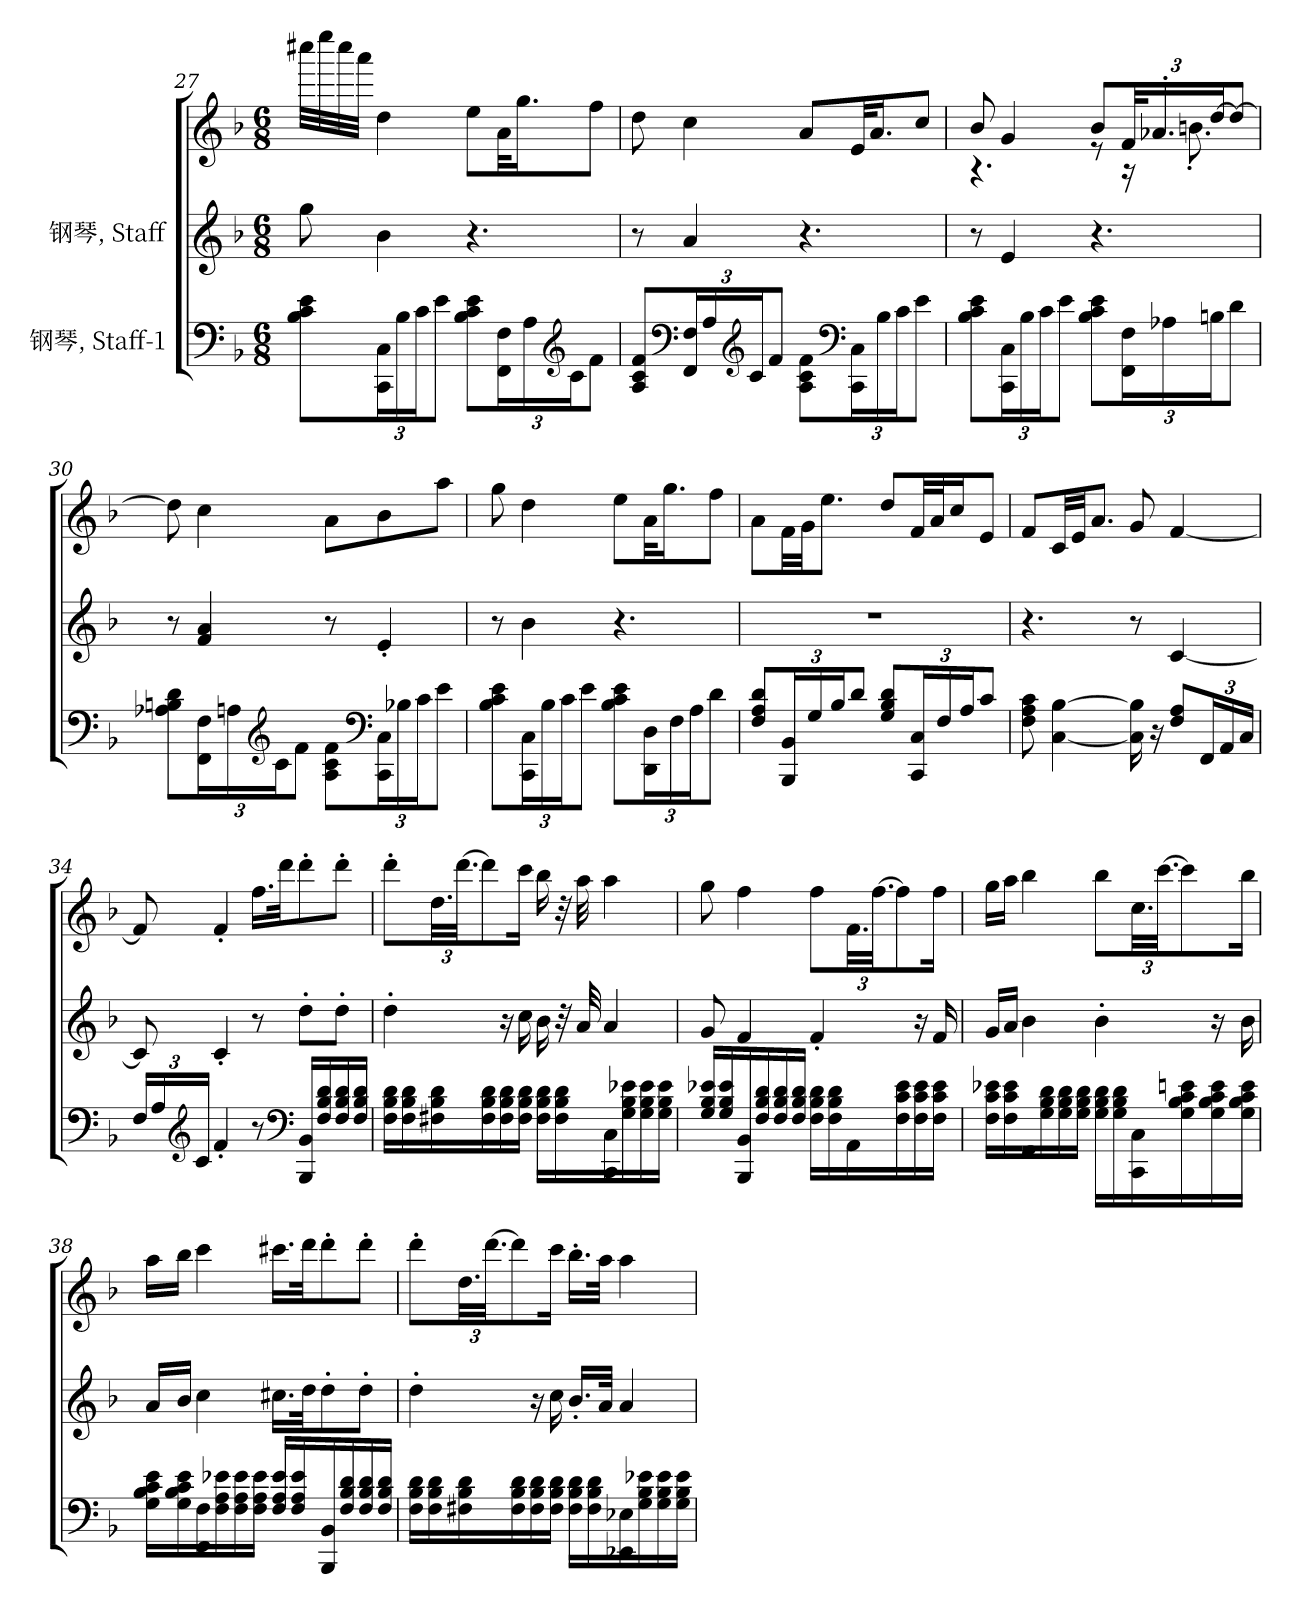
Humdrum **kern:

**kern	**kern	**kern
*part2	*part1	*part1
*staff3	*staff2	*staff1
*I"钢琴, Staff-1	*I"钢琴, Staff	*
!!LO:PB:g=z
*clefF4	*clefG2	*clefG2
*k[b-]	*k[b-]	*k[b-]
*M6/8	*M6/8	*M6/8
=27	=27	=27
8B-\ 8c\ 8e\L	8gg\	32cccc#X\LLL
.	.	32eeee\
.	.	32cccc#\
.	.	32aaa\JJJ
*Xbrackettup	*	*
24CC\ 24C\L	4b-\	4dd\
24B-\	.	.
24c\J	.	.
8e\J	.	.
8B-\ 8c\ 8e\L	4.r	8ee\L
24FF\ 24F\L	.	32a\KL
.	.	16.gg\J
24A\	.	.
*clefG2	*	*
24c\J	.	.
8f\J	.	8ff\J
=28	=28	=28
8A/ 8c/ 8f/L	8r	8dd\
*clefF4	*	*
24FF/ 24F/L	4a/	4cc\
24A/	.	.
*clefG2	*	*
24c/J	.	.
8f/J	.	.
8A\ 8c\ 8f\L	4.r	8a/L
*clefF4	*	*
24CC\ 24C\L	.	32e/KL
.	.	16.a/J
24B-\	.	.
24c\J	.	.
8e\J	.	8cc/J
!!LO:LB:g=z
=29	=29	=29
*	*	*^
8B-\ 8c\ 8e\L	8r	8b-/	4.r
24CC\ 24C\L	4e/	4g/	.
24B-\	.	.	.
24c\J	.	.	.
8e\J	.	.	.
8B-\ 8c\ 8e\L	4.r	8b-/L	8r
*	*	*Xbrackettup	*
24FF\ 24F\L	.	48f/KL	16r
.	.	24.a-X'/	.
24A-X\	.	.	.
.	.	.	8.bn'\
24Bn\J	.	[24dd/J	.
8d\J	.	8dd/J_	.
*	*	*v	*v
=30	=30	=30
8A-X\ 8Bn\ 8d\L	8r	8dd\]
24FF\ 24F\L	4f/ 4a/	4cc\
24An\	.	.
*clefG2	*	*
24c\J	.	.
8f\J	.	.
8A\ 8c\ 8f\L	8r	8a\L
*clefF4	*	*
24CC\ 24C\L	4e'/	8b-\
24B-X\	.	.
24c\J	.	.
8e\J	.	8aa\J
!!LO:LB:g=z
=31	=31	=31
8B-\ 8c\ 8e\L	8r	8gg\
24CC\ 24C\L	4b-\	4dd\
24B-\	.	.
24c\J	.	.
8e\J	.	.
8B-\ 8c\ 8e\L	4.r	8ee\L
24DD\ 24D\L	.	32a\KL
.	.	16.gg\J
24F\	.	.
24A\J	.	.
8d\J	.	8ff\J
=32	=32	=32
8F/ 8A/ 8d/L	2.r	8a\L
24BBB-/ 24BB-/L	.	32f\LL
.	.	32g\JJ
24G/	.	.
.	.	8.ee\J
24B-/J	.	.
8d/J	.	.
8G/ 8B-/ 8d/L	.	8dd/L
24CC/ 24C/L	.	32f/LL
.	.	32a/J
24F/	.	.
.	.	16cc/J
24A/J	.	.
8c/J	.	8e/J
=33	=33	=33
8F\ 8A\ 8c\	4.r	8f/L
[4C\ [4B-\	.	32c/LL
.	.	32e/JJ
.	.	8.a/J
16C\] 16B-\]	8r	8g/
16r	.	.
8F/ 8A/L	[4c/	[4f/
24FF/L	.	.
24AA/	.	.
24C/JJ	.	.
!!LO:LB:g=z
=34	=34	=34
24F/LL	8c/]	8f/]
24A/	.	.
*clefG2	*	*
24c/JJ	.	.
4f'/	4c'/	4f'/
8r	8r	16.ff\LL
.	.	32ddd\JK
*clefF4	*	*
16BBB-/ 16BB-/LL	8dd'\L	8ddd'\
16F/ 16B-/ 16d/	.	.
16F/ 16B-/ 16d/	8dd'\J	8ddd'\J
16F/ 16B-/ 16d/JJ	.	.
=35	=35	=35
16F\ 16B-\ 16d\LL	4dd'\	8ddd'\L
16F\ 16B-\ 16d\	.	.
16F#X\ 16B-\ 16d\	.	48.dd\LL
.	.	[48.ddd\JJ
16F#\ 16B-\ 16d\	.	8ddd\]
16F#\ 16B-\ 16d\	16r	.
16F#\ 16B-\ 16d\JJ	16cc\	16ccc\Jk
16F#\ 16B-\ 16d\LL	16b-\	16bb-\
16F#\ 16B-\ 16d\	32r	32r
.	32a/	32aa\
16CC\ 16C\	4a/	4aa\
16G\ 16B-\ 16e-X\	.	.
16G\ 16B-\ 16e-\	.	.
16G\ 16B-\ 16e-\JJ	.	.
!!LO:PB:g=z
=36	=36	=36
16G/ 16B-/ 16e-X/LL	8g/	8gg\
16G/ 16B-/ 16e-/	.	.
16BBB-/ 16BB-/	4f/	4ff\
16F/ 16B-/ 16d/	.	.
16F/ 16B-/ 16d/	.	.
16F/ 16B-/ 16d/JJ	.	.
16F\ 16B-\ 16d\LL	4f'/	8ff\L
16F\ 16B-\ 16d\	.	.
16AA\	.	48.f\LL
.	.	[48.ff\JJ
16F\ 16c\ 16e-\	.	8ff\]
16F\ 16c\ 16e-\	16r	.
16F\ 16c\ 16e-\JJ	16f/	16ff\Jk
=37	=37	=37
16F\ 16c\ 16e-X\LL	16g/LL	16gg\LL
16F\ 16c\ 16e-\	16a/JJ	16aa\JJ
16GG\	4b-\	4bb-\
16G\ 16B-\ 16d\	.	.
16G\ 16B-\ 16d\	.	.
16G\ 16B-\ 16d\JJ	.	.
16G\ 16B-\ 16d\LL	4b-'\	8bb-\L
16G\ 16B-\ 16d\	.	.
16CC\ 16C\	.	48.cc\LL
.	.	[48.ccc\JJ
16G\ 16B-\ 16c\ 16en\	.	8ccc\]
16G\ 16B-\ 16c\ 16e\	16r	.
16G\ 16B-\ 16c\ 16e\JJ	16b-\	16bb-\Jk
!!LO:LB:g=z
=38	=38	=38
16G\ 16B-\ 16c\ 16e\LL	16a/LL	16aa\LL
16G\ 16B-\ 16c\ 16e\	16b-/JJ	16bb-\JJ
16FF\ 16F\	4cc\	4ccc\
16F\ 16A\ 16e-X\	.	.
16F\ 16A\ 16e-\	.	.
16F\ 16A\ 16e-\JJ	.	.
16F/ 16A/ 16e-/LL	16.cc#X\LL	16.ccc#X\LL
16F/ 16A/ 16e-/	.	.
.	32dd\JK	32ddd\JK
16BBB-/ 16BB-/	8dd'\	8ddd'\
16F/ 16B-/ 16d/	.	.
16F/ 16B-/ 16d/	8dd'\J	8ddd'\J
16F/ 16B-/ 16d/JJ	.	.
=39	=39	=39
16F\ 16B-\ 16d\LL	4dd'\	8ddd'\L
16F\ 16B-\ 16d\	.	.
16F#X\ 16B-\ 16d\	.	48.dd\LL
.	.	[48.ddd\JJ
16F#\ 16B-\ 16d\	.	8ddd\]
16F#\ 16B-\ 16d\	16r	.
16F#\ 16B-\ 16d\JJ	16cc\	16ccc\Jk
16F#\ 16B-\ 16d\LL	16.b-'/LL	16.bb-'\LL
16F#\ 16B-\ 16d\	.	.
.	32a/JJk	32aa\JJk
16EE-X\ 16E-X\	4a/	4aa\
16G\ 16B-\ 16e-X\	.	.
16G\ 16B-\ 16e-\	.	.
16G\ 16B-\ 16e-\JJ	.	.
=	=	=
*-	*-	*-
